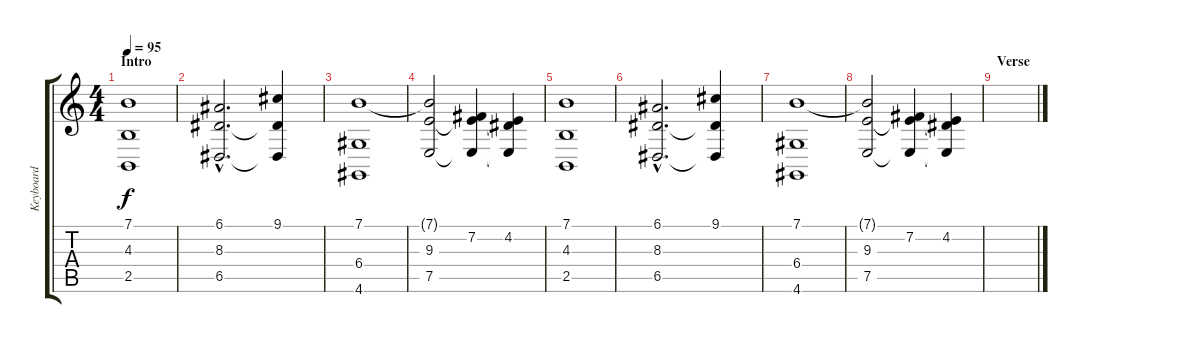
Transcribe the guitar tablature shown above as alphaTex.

\track ("Keyboard" "Keyboard") {instrument percussiveorgan}
\staff {score tabs}
\tuning (E4 B3 G3 D3 A2 E2) {hide}
\ts (4 4)
\section ("" "Intro")
\tempo 95
\clef g2
\ks c
(7.1 4.3 2.5).1{dy f instrument percussiveorgan} |
(6.1{hac} 8.3{hac} 6.5{hac}).2{d} (9.1 8.3{t} 6.5{t}).4 |
(7.1 6.4 4.6).1 |
(7.1{t} 9.3 7.5).2 (7.2 9.3{t} 7.5{t}).4 (4.2 9.3{t} 7.5{t}).4 |
(7.1 4.3 2.5).1 |
(6.1{hac} 8.3{hac} 6.5{hac}).2{d} (9.1 8.3{t} 6.5{t}).4 |
(7.1 6.4 4.6).1 |
(7.1{t} 9.3 7.5).2 (7.2 9.3{t} 7.5{t}).4 (4.2 9.3{t} 7.5{t}).4 |
\section ("" "Verse")
